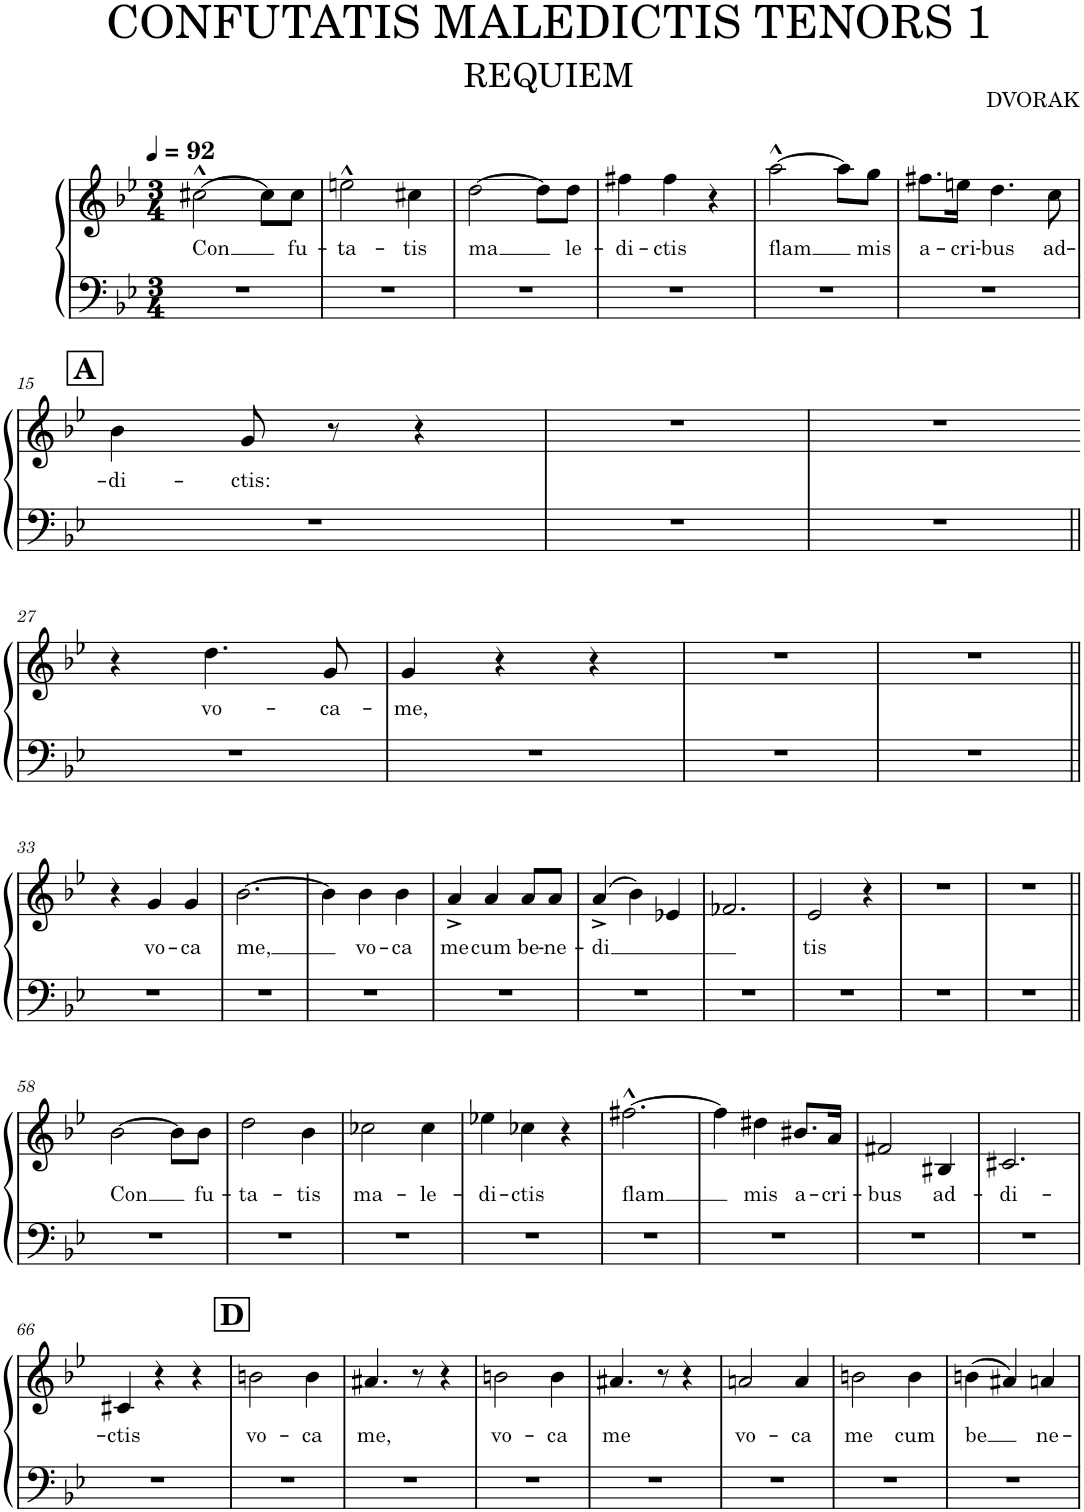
**kern	**kern	**text
*part1	*part1	*part1
*staff2	*staff1	*staff1
*I"Piano	*	*
*I'Pno.	*	*
*clefF4	*clefG2	*
*k[b-e-]	*k[b-e-]	*
*M3/4	*M3/4	*
*MM92	*MM92	*
=9	=9	=9
!	!	!LO:LY:b
2.r	[2cc#X^^\	Con
.	8cc#\L]	.
!	!	!LO:LY:b
.	8cc#\J	fu-
=10	=10	=10
!	!	!LO:LY:b
2.r	2een^^\	-ta-
!	!	!LO:LY:b
.	4cc#X\	-tis
=11	=11	=11
!	!	!LO:LY:b
2.r	[2dd\	-ma
.	8dd\L]	.
!	!	!LO:LY:b
.	8dd\J	le-
=12	=12	=12
!	!	!LO:LY:b
2.r	4ff#X\	-di-
!	!	!LO:LY:b
.	4ff#\	-ctis
.	4r	.
=13	=13	=13
!	!	!LO:LY:b
2.r	[2aa^^\	flam
.	8aa\L]	.
!	!	!LO:LY:b
.	8gg\J	mis
=14	=14	=14
!	!	!LO:LY:b
2.r	8.ff#X\L	a-
!	!	!LO:LY:b
.	16een\Jk	-cri-
!	!	!LO:LY:b
.	4.dd\	-bus
!	!	!LO:LY:b
.	8cc\	ad-
!!LO:LB:g=z
!!LO:REH:place=s1:a:B:cj:fs=14:t=A
=15	=15	=15
!	!	!LO:LY:b
2.r	4b-\	-di-
!	!	!LO:LY:b
.	8g/	-ctis:
.	8r	.
.	4r	.
=16	=16	=16
2.r	2.r	.
=17	=17	=17
2.r	2.r	.
!!LO:LB:g=z
=27-	=27-	=27-
2.r	4r	.
!	!	!LO:LY:b
.	4.dd\	vo-
!	!	!LO:LY:b
.	8g/	-ca-
=28	=28	=28
!	!	!LO:LY:b
2.r	4g/	-me,
.	4r	.
.	4r	.
=29	=29	=29
2.r	2.r	.
=30	=30	=30
2.r	2.r	.
!!LO:LB:g=z
=33||	=33||	=33||
2.r	4r	.
!	!	!LO:LY:b
.	4g/	vo-
!	!	!LO:LY:b
.	4g/	-ca
=34	=34	=34
!	!	!LO:LY:b
2.r	[2.b-\	me,
=35	=35	=35
2.r	4b-\]	.
!	!	!LO:LY:b
.	4b-\	vo-
!	!	!LO:LY:b
.	4b-\	-ca
=36	=36	=36
!	!	!LO:LY:b
2.r	4a^/	me
!	!	!LO:LY:b
.	4a/	cum
!	!	!LO:LY:b
.	8a/L	be-
!	!	!LO:LY:b
.	8a/J	-ne-
=37	=37	=37
!	!	!LO:LY:b
2.r	(4a^/	-di
.	4b-\)	.
.	4e-X/	.
=38	=38	=38
2.r	2.f-X/	.
=39	=39	=39
!	!	!LO:LY:b
2.r	2e-/	tis
.	4r	.
=40	=40	=40
2.r	2.r	.
=41	=41	=41
2.r	2.r	.
!!LO:LB:g=z
=58||	=58||	=58||
!	!	!LO:LY:b
2.r	[2b-\	Con
.	8b-\L]	.
!	!	!LO:LY:b
.	8b-\J	fu-
=59	=59	=59
!	!	!LO:LY:b
2.r	2dd\	-ta-
!	!	!LO:LY:b
.	4b-\	-tis
=60	=60	=60
!	!	!LO:LY:b
2.r	2cc-X\	ma-
!	!	!LO:LY:b
.	4cc-\	-le-
=61	=61	=61
!	!	!LO:LY:b
2.r	4ee-X\	-di-
!	!	!LO:LY:b
.	4cc-X\	-ctis
.	4r	.
=62	=62	=62
!	!	!LO:LY:b
2.r	[2.ff#X^^\	flam
=63	=63	=63
2.r	4ff#\]	.
!	!	!LO:LY:b
.	4dd#X\	mis
!	!	!LO:LY:b
.	8.b#X/L	a-
!	!	!LO:LY:b
.	16a/Jk	-cri-
=64	=64	=64
!	!	!LO:LY:b
2.r	2f#X/	-bus
!	!	!LO:LY:b
.	4B#X/	ad-
=65	=65	=65
!	!	!LO:LY:b
2.r	2.c#X/	-di-
!!LO:LB:g=z
=66	=66	=66
!	!	!LO:LY:b
2.r	4c#X/	-ctis
.	4r	.
.	4r	.
!!LO:REH:place=s1:a:B:cj:fs=14:t=D
=67	=67	=67
!	!	!LO:LY:b
2.r	2bn\	vo-
!	!	!LO:LY:b
.	4b\	-ca
=68	=68	=68
!	!	!LO:LY:b
2.r	4.a#X/	me,
.	8r	.
.	4r	.
=69	=69	=69
!	!	!LO:LY:b
2.r	2bn\	vo-
!	!	!LO:LY:b
.	4b\	-ca
=70	=70	=70
!	!	!LO:LY:b
2.r	4.a#X/	me
.	8r	.
.	4r	.
=71	=71	=71
!	!	!LO:LY:b
2.r	2an/	vo-
!	!	!LO:LY:b
.	4a/	-ca
=72	=72	=72
!	!	!LO:LY:b
2.r	2bn\	me
!	!	!LO:LY:b
.	4b\	cum
=73	=73	=73
!	!	!LO:LY:b
2.r	(4bn\	-be
.	4a#X/)	.
!	!	!LO:LY:b
.	4an/	ne-
=	=	=
*-	*-	*-
